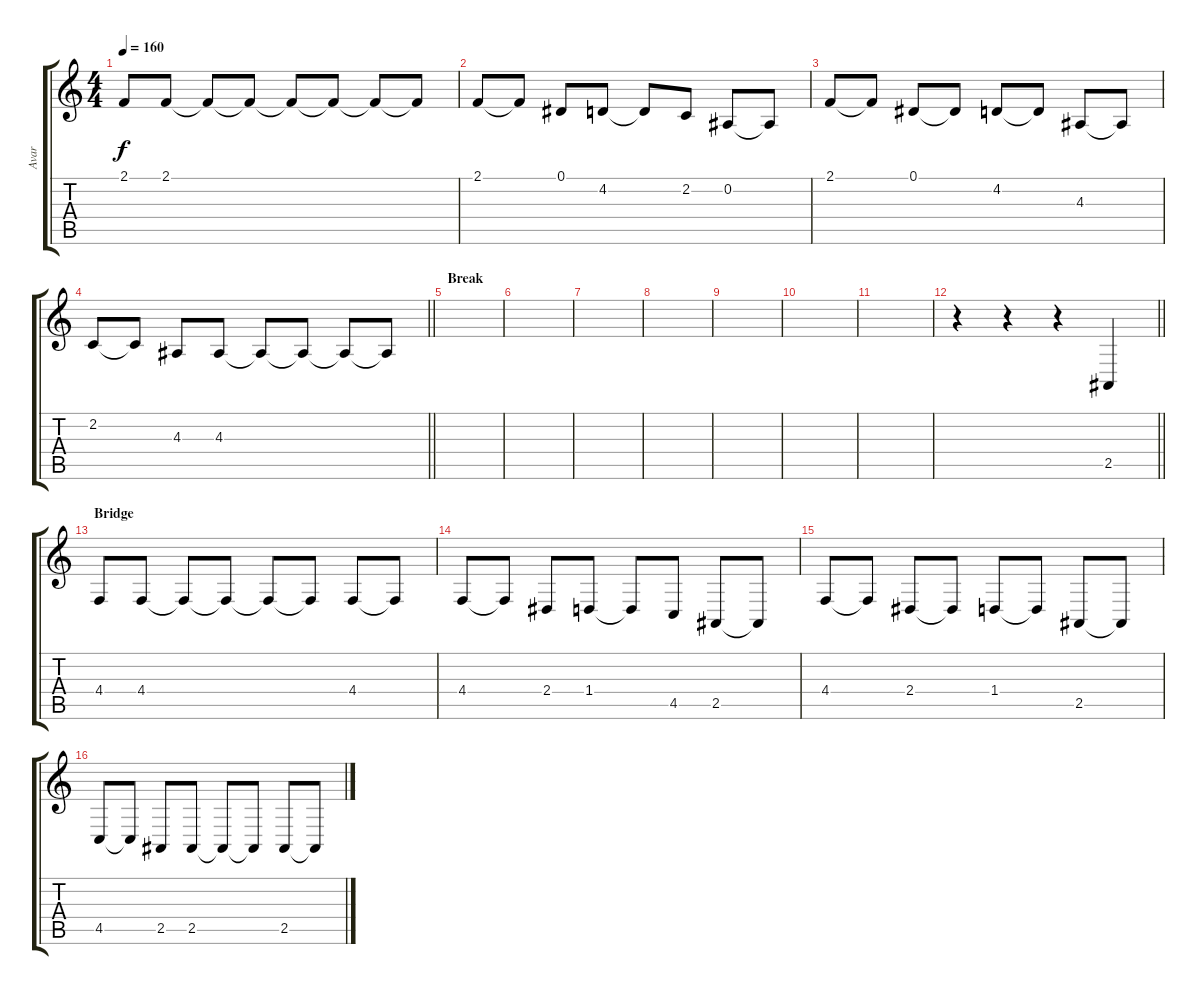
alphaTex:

\track ("Avar" "Avar") {instrument tenorsax}
\staff {score tabs}
\tuning (Eb4 Bb3 Gb3 Db3 Ab2 Eb2) {hide}
\ts (4 4)
\tempo 160
\clef g2
\ks c
2.1.8{dy f} 2.1.8 2.1{t}.8 2.1{t}.8 2.1{t}.8 2.1{t}.8 2.1{t}.8 2.1{t}.8 |
2.1.8 2.1{t}.8 0.1.8 4.2.8 4.2{t}.8 2.2.8 0.2.8 0.2{t}.8 |
2.1.8 2.1{t}.8 0.1.8 0.1{t}.8 4.2.8 4.2{t}.8 4.3.8 4.3{t}.8 |
\barLineRight lightlight
2.2.8 2.2{t}.8 4.3.8 4.3.8 4.3{t}.8 4.3{t}.8 4.3{t}.8 4.3{t}.8 |
\section ("" "Break")
|
|
|
|
|
|
|
\barLineRight lightlight
r.4 r.4 r.4 2.5.4 |
\section ("" "Bridge")
4.4.8 4.4.8 4.4{t}.8 4.4{t}.8 4.4{t}.8 4.4{t}.8 4.4.8 4.4{t}.8 |
4.4.8 4.4{t}.8 2.4.8 1.4.8 1.4{t}.8 4.5.8 2.5.8 2.5{t}.8 |
4.4.8 4.4{t}.8 2.4.8 2.4{t}.8 1.4.8 1.4{t}.8 2.5.8 2.5{t}.8 |
4.5.8 4.5{t}.8 2.5.8 2.5.8 2.5{t}.8 2.5{t}.8 2.5.8 2.5{t}.8
